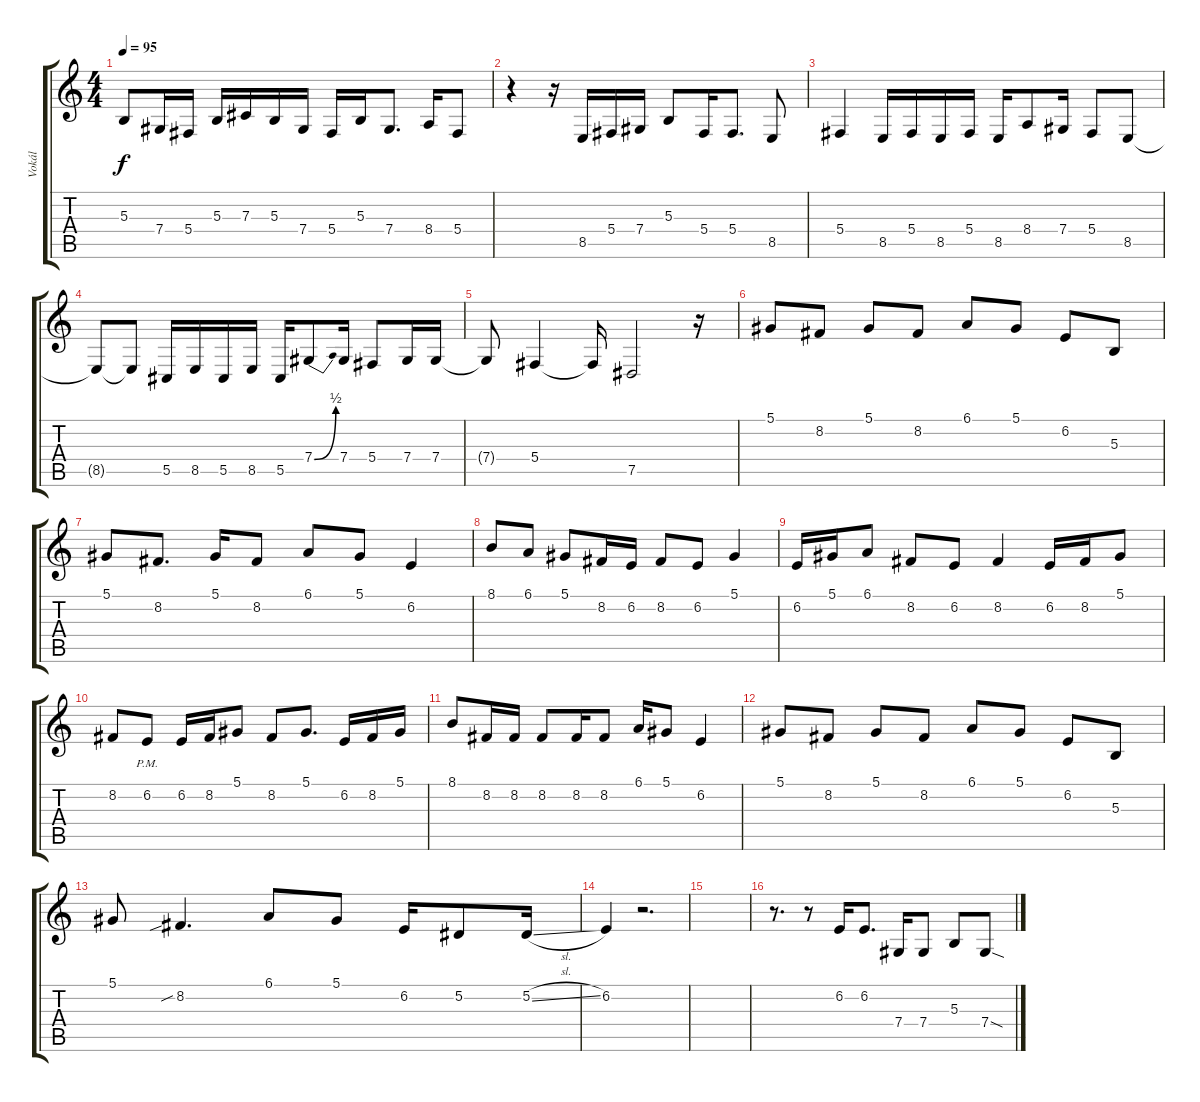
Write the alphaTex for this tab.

\track ("Vokál" "Vokál") {instrument lead6voice}
\staff {score tabs}
\tuning (Eb4 Bb3 Gb3 Db3 Ab2 Db2) {hide}
\ts (4 4)
\tempo 95
\clef g2
\ks c
5.3.8{dy f} 7.4.16 5.4.16 5.3.16 7.3.16 5.3.16 7.4.16 5.4.16 5.3.16 7.4.8{d} 8.4.16 5.4.8 |
r.4 r.16 8.5.16 5.4.16 7.4.16 5.3.8 5.4.16 5.4.8{d} 8.5.8 |
5.4.4 8.5.16 5.4.16 8.5.16 5.4.16 8.5.16 8.4.8 7.4.16 5.4.8 8.5.8 |
8.5{t}.8 8.5{t}.8 5.5.16 8.5.16 5.5.16 8.5.16 5.5.16 7.4{be (bend 0 0 60 2)}.8 7.4.16 5.4.8 7.4.16 7.4.16 |
7.4{t}.8 5.4.4 5.4{t}.16 7.5.2 r.16 |
5.1.8 8.2.8 5.1.8 8.2.8 6.1.8 5.1.8 6.2.8 5.3.8 |
5.1.8 8.2.8{d} 5.1.16 8.2.8 6.1.8 5.1.8 6.2.4 |
8.1.8 6.1.8 5.1.8 8.2.16 6.2.16 8.2.8 6.2.8 5.1.4 |
6.2.16 5.1.16 6.1.8 8.2.8 6.2.8 8.2.4 6.2.16 8.2.16 5.1.8 |
8.2.8 6.2{pm}.8 6.2.16 8.2.16 5.1.8 8.2.8 5.1.8{d} 6.2.16 8.2.16 5.1.16 |
8.1.8 8.2.16 8.2.16 8.2.8 8.2.16 8.2.8 6.1.16 5.1.8 6.2.4 |
5.1.8 8.2.8 5.1.8 8.2.8 6.1.8 5.1.8 6.2.8 5.3.8 |
5.1.8 8.2{sib}.4{d} 6.1.8 5.1.8 6.2.16 5.2.8 5.2{sl}.16 |
6.2.4 r.2{d} |
|
r.8{d} r.8 6.2.16 6.2.8{d} 7.4.16 7.4.8 5.3.8 7.4{sod}.8
